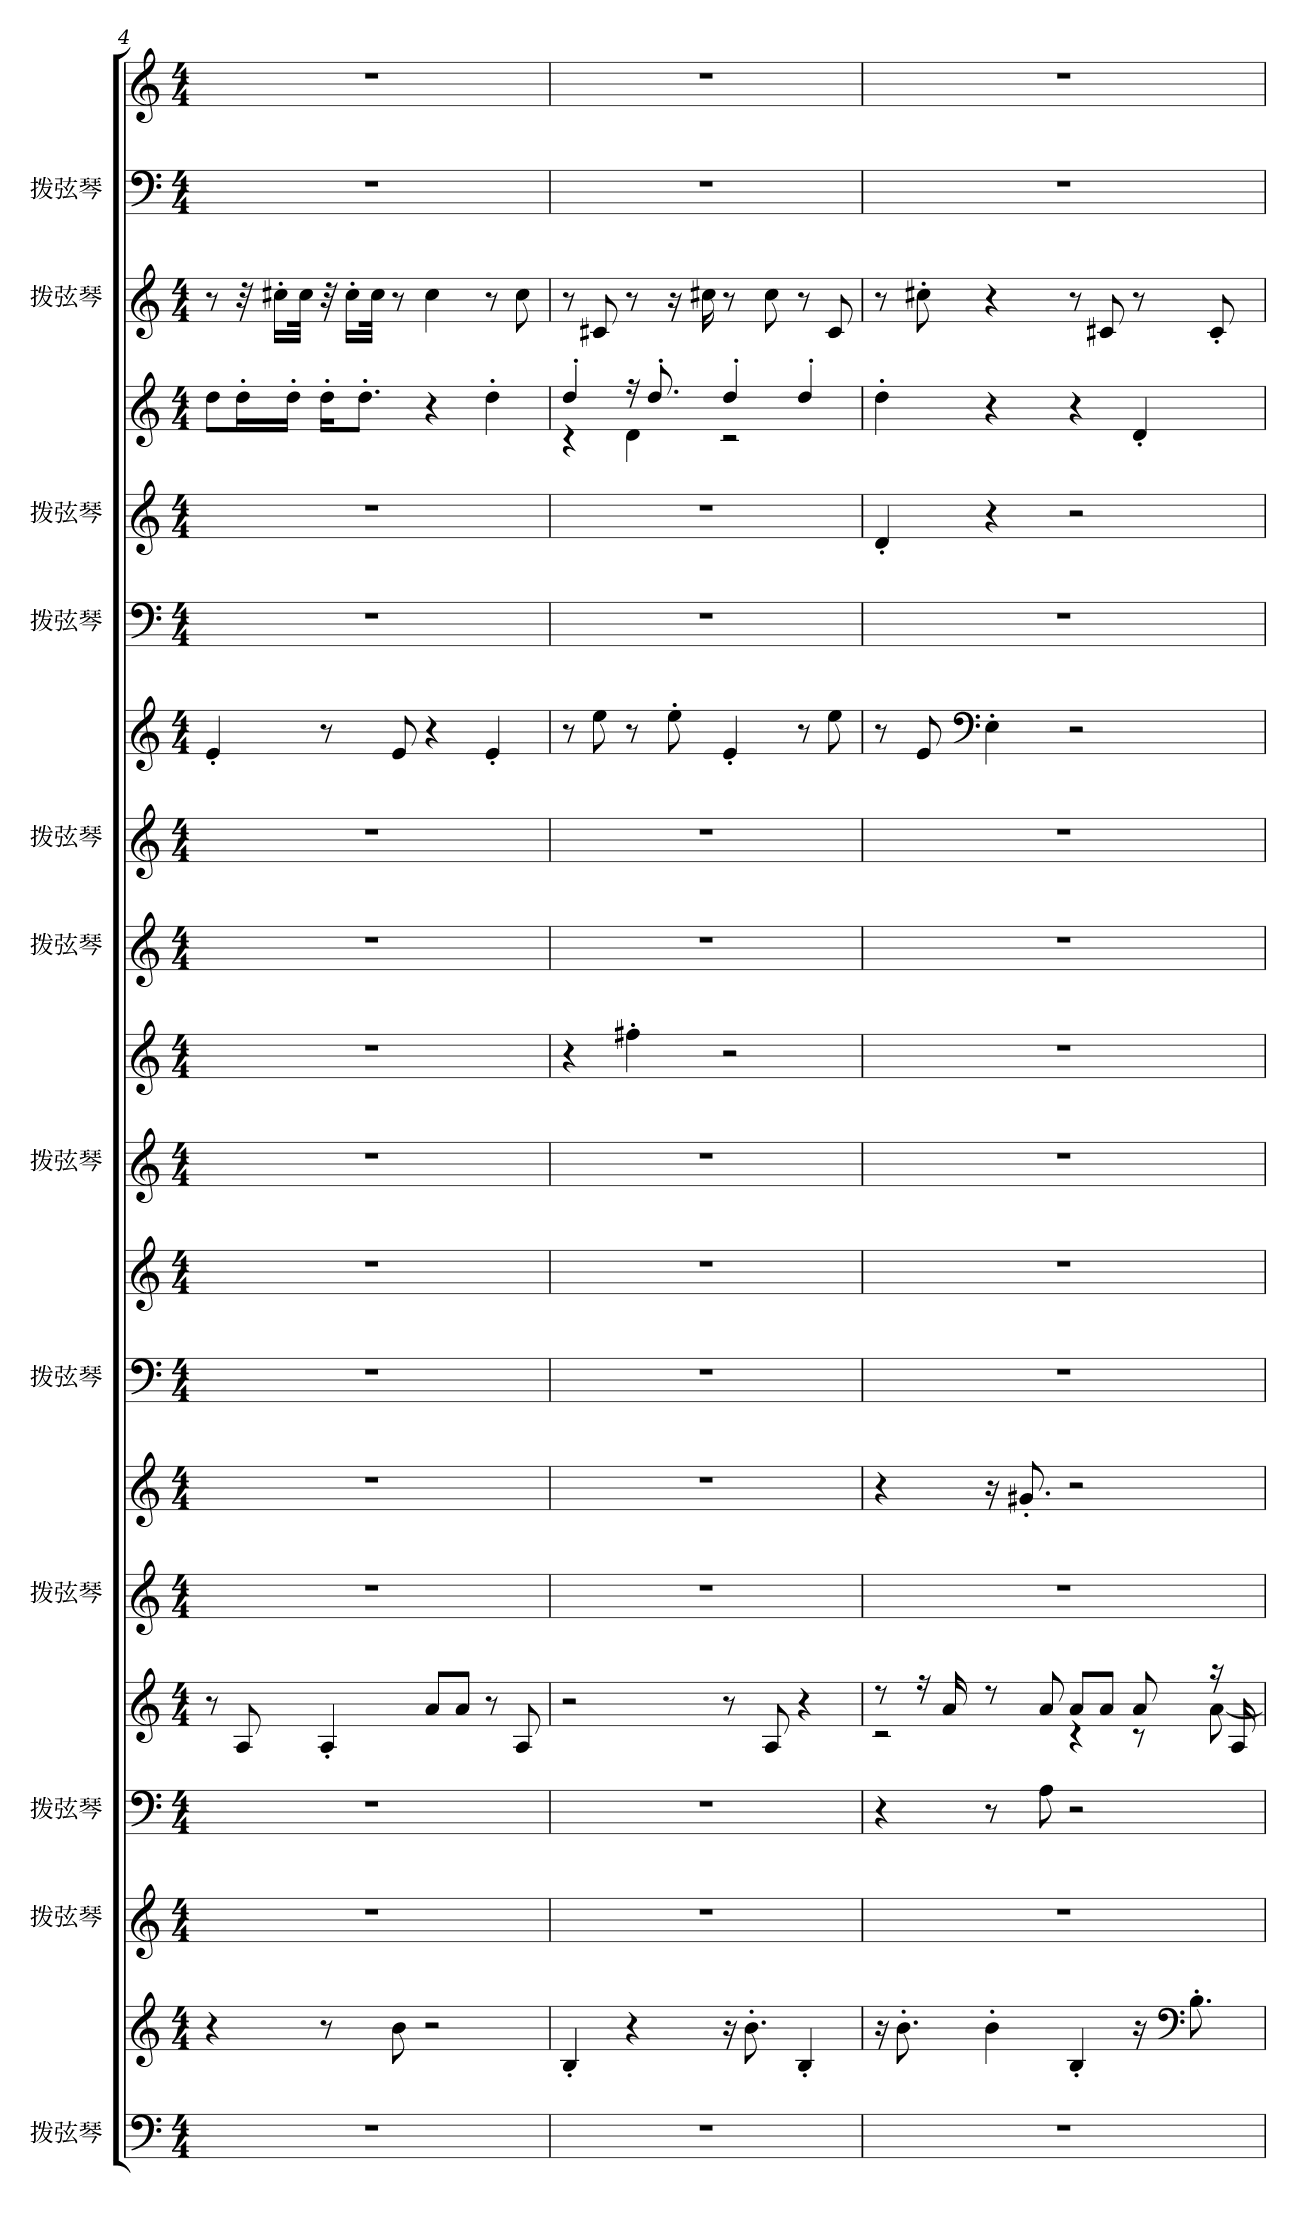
**kern	**kern	**kern	**kern	**kern	**kern	**kern	**kern	**kern	**kern	**kern	**kern	**kern	**kern	**kern	**kern	**kern	**kern	**kern	**kern
*part12	*part12	*part11	*part10	*part10	*part9	*part9	*part8	*part8	*part7	*part7	*part6	*part5	*part5	*part4	*part3	*part3	*part2	*part1	*part1
*staff20	*staff19	*staff18	*staff17	*staff16	*staff15	*staff14	*staff13	*staff12	*staff11	*staff10	*staff9	*staff8	*staff7	*staff6	*staff5	*staff4	*staff3	*staff2	*staff1
*I"拨弦琴	*	*I"拨弦琴	*I"拨弦琴	*	*I"拨弦琴	*	*I"拨弦琴	*	*I"拨弦琴	*	*I"拨弦琴	*I"拨弦琴	*	*I"拨弦琴	*I"拨弦琴	*	*I"拨弦琴	*I"拨弦琴	*
!!LO:PB:g=z
*clefF4	*clefG2	*clefG2	*clefF4	*clefG2	*clefG2	*clefG2	*clefF4	*clefG2	*clefG2	*clefG2	*clefG2	*clefG2	*clefG2	*clefF4	*clefG2	*clefG2	*clefG2	*clefF4	*clefG2
*k[]	*k[]	*k[]	*k[]	*k[]	*k[]	*k[]	*k[]	*k[]	*k[]	*k[]	*k[]	*k[]	*k[]	*k[]	*k[]	*k[]	*k[]	*k[]	*k[]
*M4/4	*M4/4	*M4/4	*M4/4	*M4/4	*M4/4	*M4/4	*M4/4	*M4/4	*M4/4	*M4/4	*M4/4	*M4/4	*M4/4	*M4/4	*M4/4	*M4/4	*M4/4	*M4/4	*M4/4
=4	=4	=4	=4	=4	=4	=4	=4	=4	=4	=4	=4	=4	=4	=4	=4	=4	=4	=4	=4
1r	4r	1r	1r	8r	1r	1r	1r	1r	1r	1r	1r	1r	4e'/	1r	1r	8dd\L	8r	1r	1r
.	.	.	.	8A/	.	.	.	.	.	.	.	.	.	.	.	16dd'\L	32r	.	.
.	.	.	.	.	.	.	.	.	.	.	.	.	.	.	.	.	16cc#X'\LL	.	.
.	.	.	.	.	.	.	.	.	.	.	.	.	.	.	.	16dd'\JJ	.	.	.
.	.	.	.	.	.	.	.	.	.	.	.	.	.	.	.	.	32cc#\JJk	.	.
.	8r	.	.	4A'/	.	.	.	.	.	.	.	.	8r	.	.	16dd'\KL	32r	.	.
.	.	.	.	.	.	.	.	.	.	.	.	.	.	.	.	.	16cc#'\LL	.	.
.	.	.	.	.	.	.	.	.	.	.	.	.	.	.	.	8.dd'\J	.	.	.
.	.	.	.	.	.	.	.	.	.	.	.	.	.	.	.	.	32cc#\JJk	.	.
.	8b\	.	.	.	.	.	.	.	.	.	.	.	8e/	.	.	.	8r	.	.
.	2r	.	.	8a/L	.	.	.	.	.	.	.	.	4r	.	.	4r	4cc#\	.	.
.	.	.	.	8a/J	.	.	.	.	.	.	.	.	.	.	.	.	.	.	.
.	.	.	.	8r	.	.	.	.	.	.	.	.	4e'/	.	.	4dd'\	8r	.	.
.	.	.	.	8A/	.	.	.	.	.	.	.	.	.	.	.	.	8cc#\	.	.
=5	=5	=5	=5	=5	=5	=5	=5	=5	=5	=5	=5	=5	=5	=5	=5	=5	=5	=5	=5
*	*	*	*	*	*	*	*	*	*	*	*	*	*	*	*	*^	*	*	*
1r	4B'/	1r	1r	2r	1r	1r	1r	1r	1r	4r	1r	1r	8r	1r	1r	4dd'/	4r	8r	1r	1r
.	.	.	.	.	.	.	.	.	.	.	.	.	8ee\	.	.	.	.	8c#X/	.	.
.	4r	.	.	.	.	.	.	.	.	4ff#X'\	.	.	8r	.	.	16r	4d\	8r	.	.
.	.	.	.	.	.	.	.	.	.	.	.	.	.	.	.	8.dd'/	.	.	.	.
.	.	.	.	.	.	.	.	.	.	.	.	.	8ee'\	.	.	.	.	16r	.	.
.	.	.	.	.	.	.	.	.	.	.	.	.	.	.	.	.	.	16cc#X\	.	.
.	16r	.	.	8r	.	.	.	.	.	2r	.	.	4e'/	.	.	4dd'/	2r	8r	.	.
.	8.b'\	.	.	.	.	.	.	.	.	.	.	.	.	.	.	.	.	.	.	.
.	.	.	.	8A/	.	.	.	.	.	.	.	.	.	.	.	.	.	8cc#\	.	.
.	4B'/	.	.	4r	.	.	.	.	.	.	.	.	8r	.	.	4dd'/	.	8r	.	.
.	.	.	.	.	.	.	.	.	.	.	.	.	8ee\	.	.	.	.	8c#/	.	.
*	*	*	*	*	*	*	*	*	*	*	*	*	*	*	*	*v	*v	*	*	*
!!LO:PB:g=z
=6	=6	=6	=6	=6	=6	=6	=6	=6	=6	=6	=6	=6	=6	=6	=6	=6	=6	=6	=6
*	*	*	*	*^	*	*	*	*	*	*	*	*	*	*	*	*	*	*	*
1r	16r	1r	4r	8r	2r	1r	4r	1r	1r	1r	1r	1r	1r	8r	1r	4d'/	4dd'\	8r	1r	1r
.	8.b'\	.	.	.	.	.	.	.	.	.	.	.	.	.	.	.	.	.	.	.
.	.	.	.	16r	.	.	.	.	.	.	.	.	.	8e/	.	.	.	8cc#X'\	.	.
.	.	.	.	16a/	.	.	.	.	.	.	.	.	.	.	.	.	.	.	.	.
*	*	*	*	*	*	*	*	*	*	*	*	*	*	*clefF4	*	*	*	*	*	*
.	4b'\	.	8r	8r	.	.	16r	.	.	.	.	.	.	4E'\	.	4r	4r	4r	.	.
.	.	.	.	.	.	.	8.g#X'/	.	.	.	.	.	.	.	.	.	.	.	.	.
.	.	.	8A\	8a/	.	.	.	.	.	.	.	.	.	.	.	.	.	.	.	.
.	4B'/	.	2r	8a/L	4r	.	2r	.	.	.	.	.	.	2r	.	2r	4r	8r	.	.
.	.	.	.	8a/J	.	.	.	.	.	.	.	.	.	.	.	.	.	8c#X/	.	.
.	16r	.	.	8a/	8r	.	.	.	.	.	.	.	.	.	.	.	4d'/	8r	.	.
*	*clefF4	*	*	*	*	*	*	*	*	*	*	*	*	*	*	*	*	*	*	*
.	8.B'\	.	.	.	.	.	.	.	.	.	.	.	.	.	.	.	.	.	.	.
.	.	.	.	16r	[8a\	.	.	.	.	.	.	.	.	.	.	.	.	8c#'/	.	.
.	.	.	.	16A/	.	.	.	.	.	.	.	.	.	.	.	.	.	.	.	.
*	*	*	*	*v	*v	*	*	*	*	*	*	*	*	*	*	*	*	*	*	*
=	=	=	=	=	=	=	=	=	=	=	=	=	=	=	=	=	=	=	=
*-	*-	*-	*-	*-	*-	*-	*-	*-	*-	*-	*-	*-	*-	*-	*-	*-	*-	*-	*-
